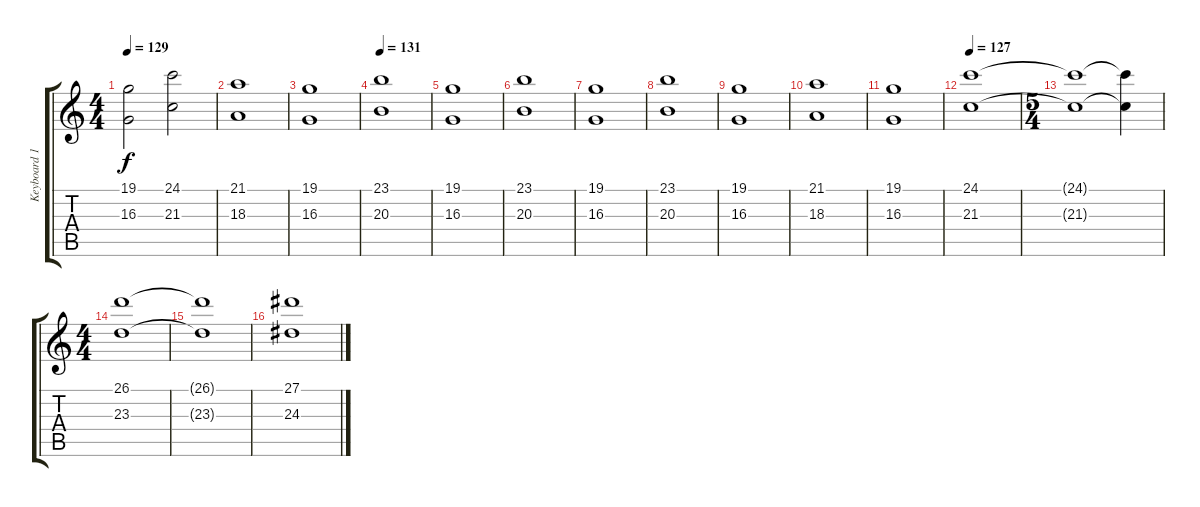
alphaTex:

\track ("Keyboard 1" "Keyboard 1") {instrument stringensemble2}
\staff {score tabs}
\tuning (C4 G3 Eb3 Bb2 F2 C2) {hide}
\ts (4 4)
\tempo 129
\clef g2
\ks c
(19.1 16.3).2{dy f} (24.1 21.3).2 |
(21.1 18.3).1 |
(19.1 16.3).1 |
\tempo 131
(23.1 20.3).1 |
(19.1 16.3).1 |
(23.1 20.3).1 |
(19.1 16.3).1 |
(23.1 20.3).1 |
(19.1 16.3).1 |
(21.1 18.3).1 |
(19.1 16.3).1 |
\section ("" "")
\tempo 127
(24.1 21.3).1 |
\ts (5 4)
(24.1{t} 21.3{t}).1 (24.1{t} 21.3{t}).4 |
\ts (4 4)
(26.1 23.3).1 |
(26.1{t} 23.3{t}).1 |
(27.1 24.3).1
